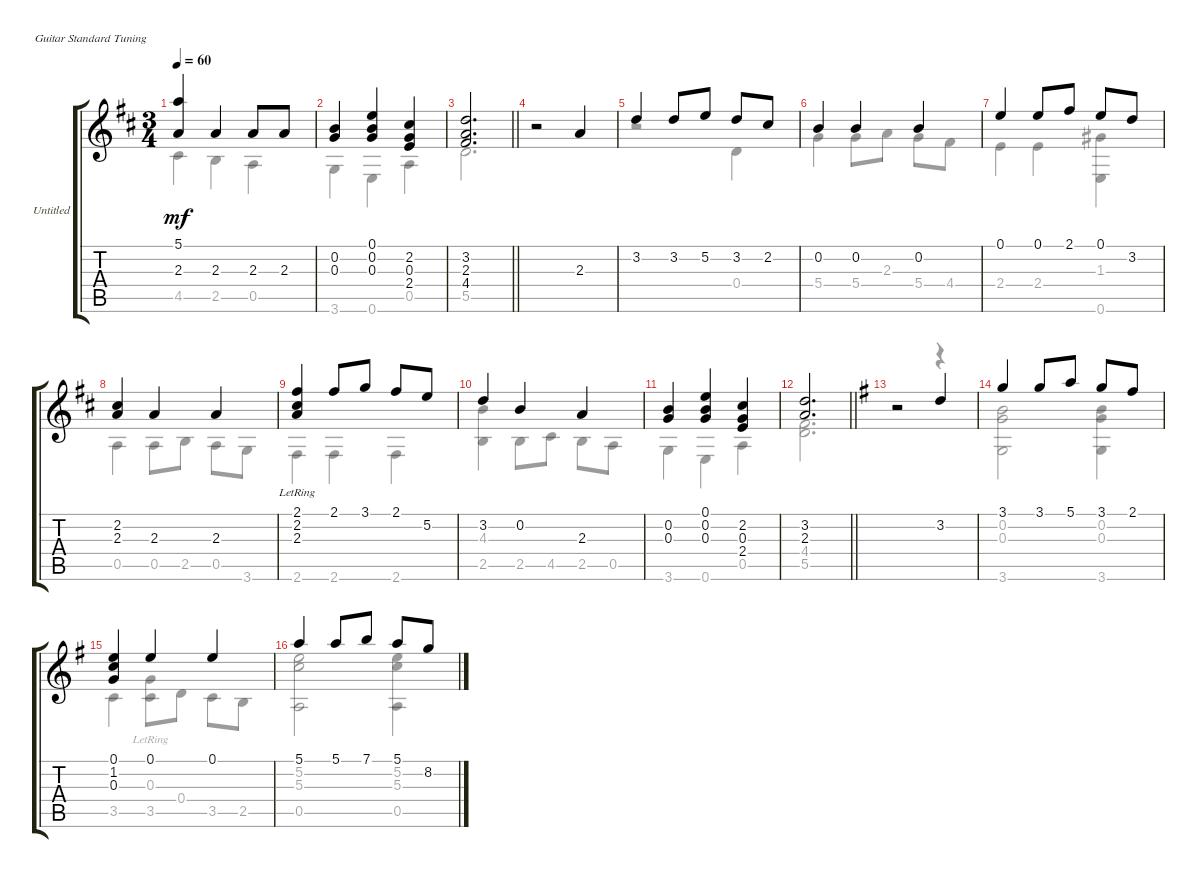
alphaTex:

\bracketExtendMode groupsimilarinstruments
\firstSystemTrackNameOrientation horizontal
\otherSystemsTrackNameOrientation horizontal
\track ("Untitled" "Untitled") {instrument acousticguitarnylon}
\staff {score tabs}
\tuning (E4 B3 G3 D3 A2 E2)
\voice
\ts (3 4)
\tempo 60
\clef g2
\ks d
(5.1 2.3).4{dy mf} 2.3.4 2.3.8 2.3.8 |
(0.2 0.3).4 (0.1 0.2 0.3).4 (2.2 0.3 2.4).4 |
\barLineRight lightlight
(3.2 2.3 4.4).2{d} |
\section ("" "")
r.2 2.3.4 |
3.2.4 3.2.8 5.2.8 3.2.8 2.2.8 |
0.2.4 0.2.4 0.2.4 |
0.1.4 0.1.8 2.1.8 0.1.8 3.2.8 |
(2.2 2.3).4 2.3.4 2.3.4 |
(2.1{lr} 2.2{lr} 2.3{lr}).4 2.1.8 3.1.8 2.1.8 5.2.8 |
3.2.4 0.2.4 2.3.4 |
(0.2 0.3).4 (0.1 0.2 0.3).4 (2.2 0.3 2.4).4 |
\barLineRight lightlight
(3.2 2.3).2{d} |
\section ("" "")
\ks g
r.2 3.2.4 |
3.1.4 3.1.8 5.1.8 3.1.8 2.1.8 |
(0.1 1.2 0.3).4 0.1.4 0.1.4 |
5.1.4 5.1.8 7.1.8 5.1.8 8.2.8
\voice
\clef g2
\ottava regular
\simile none
\ks d
4.5.4{dy mf} 2.5.4 0.5.4 |
3.6.4 0.6.4 0.5.4 |
\barLineRight lightlight
5.5.2{d} |
|
r.2 0.4.4 |
5.4.4 5.4.8 2.3.8 5.4.8 4.4.8 |
2.4.4 2.4.4 (1.3 0.6).4 |
0.5.4 0.5.8 2.5.8 0.5.8 3.6.8 |
2.6.4 2.6.4 2.6.4 |
(4.3 2.5).4 2.5.8 4.5.8 2.5.8 0.5.8 |
3.6.4 0.6.4 0.5.4 |
\barLineRight lightlight
(4.4 5.5).2{d} |
\ks g
r.2 r.4 |
(0.2 0.3 3.6).2 (0.2 0.3 3.6).4 |
3.5.4 (0.3{lr} 3.5{lr}).8 0.4.8 3.5.8 2.5.8 |
(5.2 5.3 0.5).2 (5.2 5.3 0.5).4
